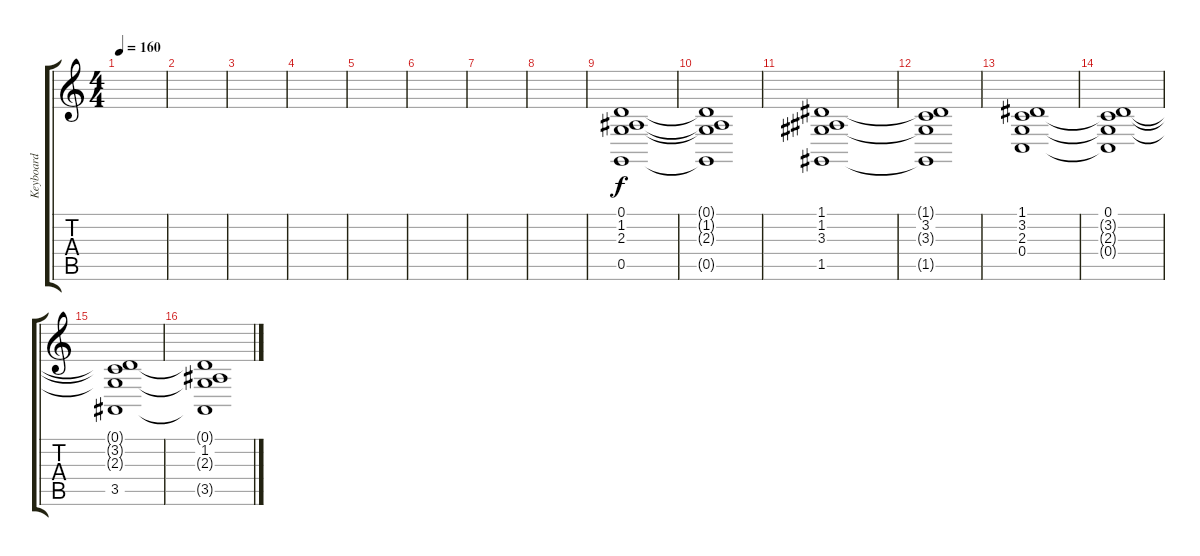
\track ("Keyboard" "Keyboard") {instrument stringensemble1}
\staff {score tabs}
\tuning (D4 A3 F3 C3 G2 D2) {hide}
\ts (4 4)
\tempo 160
\clef g2
\ks c
|
|
|
|
|
|
|
|
(0.1 1.2 2.3 0.5).1 |
(0.1{t} 1.2{t} 2.3{t} 0.5{t}).1 |
(1.1 1.2 3.3 1.5).1 |
(1.1{t} 3.2 3.3{t} 1.5{t}).1 |
(1.1 3.2 2.3 0.4).1 |
(0.1 3.2{t} 2.3{t} 0.4{t}).1 |
(0.1{t} 3.2{t} 2.3{t} 3.5).1 |
(0.1{t} 1.2 2.3{t} 3.5{t}).1
